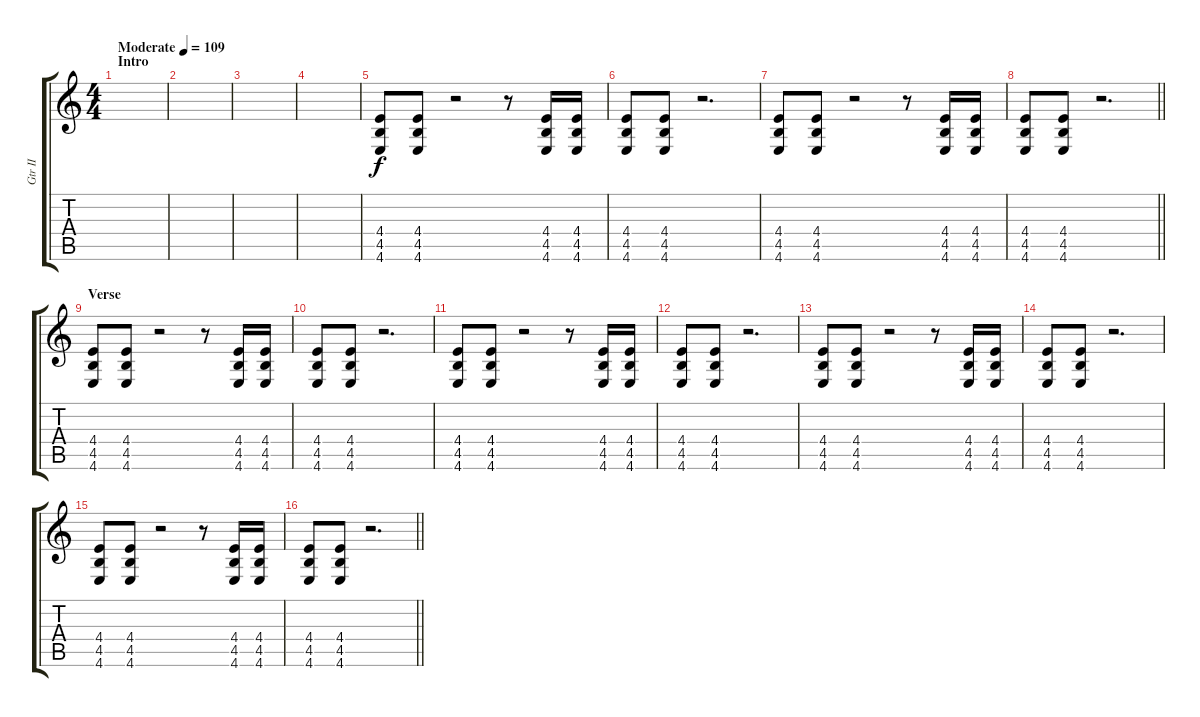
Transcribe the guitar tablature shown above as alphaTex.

\track ("Gtr II" "Gtr II") {instrument overdrivenguitar}
\staff {score tabs}
\tuning (D4 A3 F3 C3 G2 C2) {hide}
\ts (4 4)
\section ("" "Intro")
\tempo (109 "Moderate")
\clef g2
\ks c
|
|
|
|
(4.4 4.5 4.6).8 (4.4 4.5 4.6).8 r.2 r.8 (4.4 4.5 4.6).16 (4.4 4.5 4.6).16 |
(4.4 4.5 4.6).8 (4.4 4.5 4.6).8 r.2{d} |
(4.4 4.5 4.6).8 (4.4 4.5 4.6).8 r.2 r.8 (4.4 4.5 4.6).16 (4.4 4.5 4.6).16 |
\barLineRight lightlight
(4.4 4.5 4.6).8 (4.4 4.5 4.6).8 r.2{d} |
\section ("" "Verse")
(4.4 4.5 4.6).8 (4.4 4.5 4.6).8 r.2 r.8 (4.4 4.5 4.6).16 (4.4 4.5 4.6).16 |
(4.4 4.5 4.6).8 (4.4 4.5 4.6).8 r.2{d} |
(4.4 4.5 4.6).8 (4.4 4.5 4.6).8 r.2 r.8 (4.4 4.5 4.6).16 (4.4 4.5 4.6).16 |
(4.4 4.5 4.6).8 (4.4 4.5 4.6).8 r.2{d} |
(4.4 4.5 4.6).8 (4.4 4.5 4.6).8 r.2 r.8 (4.4 4.5 4.6).16 (4.4 4.5 4.6).16 |
(4.4 4.5 4.6).8 (4.4 4.5 4.6).8 r.2{d} |
(4.4 4.5 4.6).8 (4.4 4.5 4.6).8 r.2 r.8 (4.4 4.5 4.6).16 (4.4 4.5 4.6).16 |
\barLineRight lightlight
(4.4 4.5 4.6).8 (4.4 4.5 4.6).8 r.2{d}
